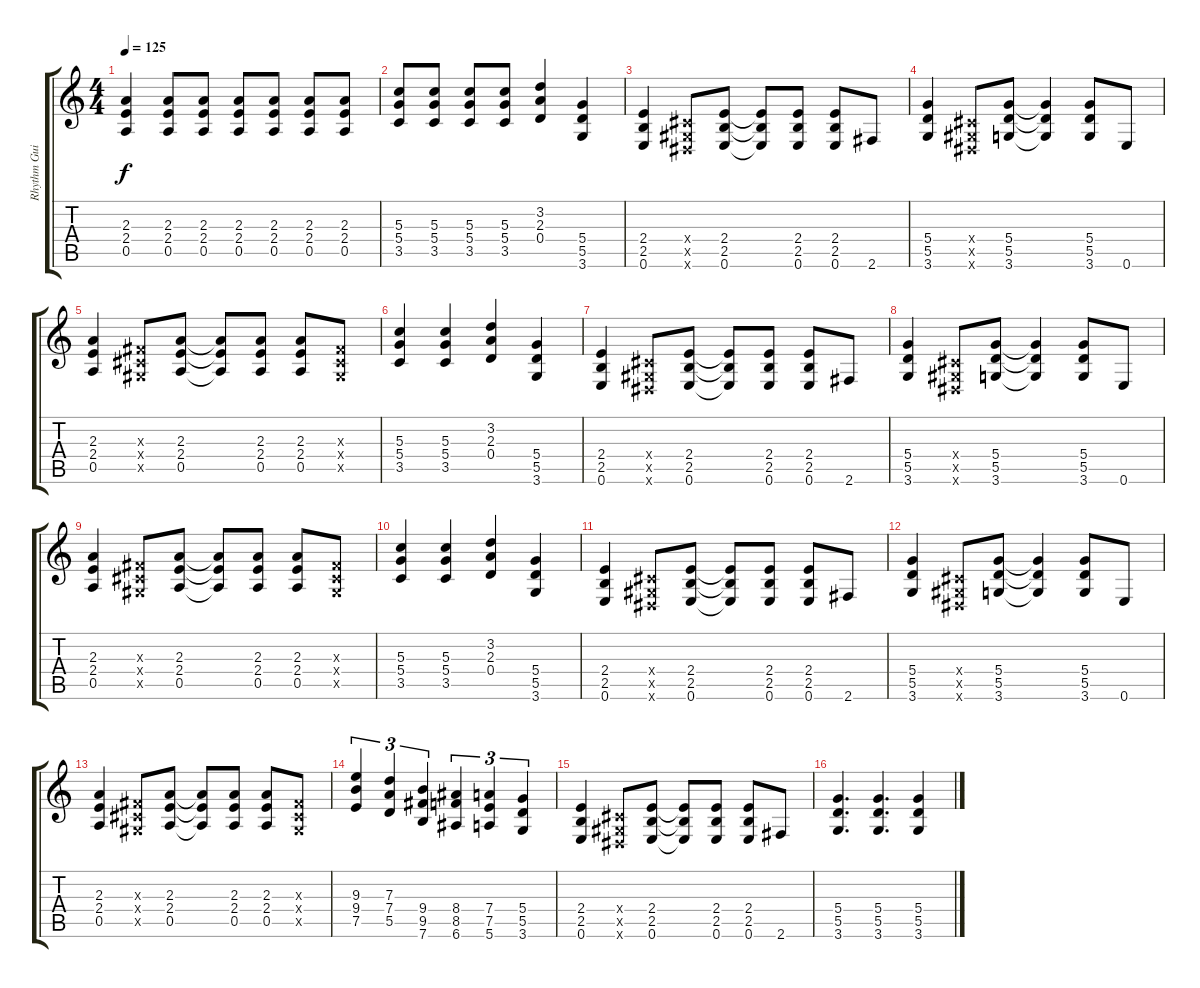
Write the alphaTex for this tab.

\track ("Rhythm Guitar" "Rhythm Gui") {instrument overdrivenguitar}
\staff {score tabs}
\tuning (E4 B3 G3 D3 A2 E2) {hide}
\ts (4 4)
\tempo 125
\clef g2
\ks c
(2.3 2.4 0.5).4{dy f} (2.3 2.4 0.5).8 (2.3 2.4 0.5).8 (2.3 2.4 0.5).8 (2.3 2.4 0.5).8 (2.3 2.4 0.5).8 (2.3 2.4 0.5).8 |
(5.3 5.4 3.5).8 (5.3 5.4 3.5).8 (5.3 5.4 3.5).8 (5.3 5.4 3.5).8 (3.2 2.3 0.4).4 (5.4 5.5 3.6).4 |
(2.4 2.5 0.6).4 (-1.4{x} -1.5{x} -1.6{x}).8 (2.4 2.5 0.6).8 (2.4{t} 2.5{t} 0.6{t}).8 (2.4 2.5 0.6).8 (2.4 2.5 0.6).8 2.6.8 |
(5.4 5.5 3.6).4 (-1.4{x} -1.5{x} -1.6{x}).8 (5.4 5.5 3.6).8 (5.4{t} 5.5{t} 3.6{t}).4 (5.4 5.5 3.6).8 0.6.8 |
(2.3 2.4 0.5).4 (-1.3{x} -1.4{x} -1.5{x}).8 (2.3 2.4 0.5).8 (2.3{t} 2.4{t} 0.5{t}).8 (2.3 2.4 0.5).8 (2.3 2.4 0.5).8 (-1.3{x} -1.4{x} -1.5{x}).8 |
(5.3 5.4 3.5).4 (5.3 5.4 3.5).4 (3.2 2.3 0.4).4 (5.4 5.5 3.6).4 |
(2.4 2.5 0.6).4 (-1.4{x} -1.5{x} -1.6{x}).8 (2.4 2.5 0.6).8 (2.4{t} 2.5{t} 0.6{t}).8 (2.4 2.5 0.6).8 (2.4 2.5 0.6).8 2.6.8 |
(5.4 5.5 3.6).4 (-1.4{x} -1.5{x} -1.6{x}).8 (5.4 5.5 3.6).8 (5.4{t} 5.5{t} 3.6{t}).4 (5.4 5.5 3.6).8 0.6.8 |
(2.3 2.4 0.5).4 (-1.3{x} -1.4{x} -1.5{x}).8 (2.3 2.4 0.5).8 (2.3{t} 2.4{t} 0.5{t}).8 (2.3 2.4 0.5).8 (2.3 2.4 0.5).8 (-1.3{x} -1.4{x} -1.5{x}).8 |
(5.3 5.4 3.5).4 (5.3 5.4 3.5).4 (3.2 2.3 0.4).4 (5.4 5.5 3.6).4 |
(2.4 2.5 0.6).4 (-1.4{x} -1.5{x} -1.6{x}).8 (2.4 2.5 0.6).8 (2.4{t} 2.5{t} 0.6{t}).8 (2.4 2.5 0.6).8 (2.4 2.5 0.6).8 2.6.8 |
(5.4 5.5 3.6).4 (-1.4{x} -1.5{x} -1.6{x}).8 (5.4 5.5 3.6).8 (5.4{t} 5.5{t} 3.6{t}).4 (5.4 5.5 3.6).8 0.6.8 |
(2.3 2.4 0.5).4 (-1.3{x} -1.4{x} -1.5{x}).8 (2.3 2.4 0.5).8 (2.3{t} 2.4{t} 0.5{t}).8 (2.3 2.4 0.5).8 (2.3 2.4 0.5).8 (-1.3{x} -1.4{x} -1.5{x}).8 |
(9.3 9.4 7.5).4{tu (3 2)} (7.3 7.4 5.5).4{tu (3 2)} (9.4 9.5 7.6).4{tu (3 2)} (8.4 8.5 6.6).4{tu (3 2)} (7.4 7.5 5.6).4{tu (3 2)} (5.4 5.5 3.6).4{tu (3 2)} |
(2.4 2.5 0.6).4 (-1.4{x} -1.5{x} -1.6{x}).8 (2.4 2.5 0.6).8 (2.4{t} 2.5{t} 0.6{t}).8 (2.4 2.5 0.6).8 (2.4 2.5 0.6).8 2.6.8 |
(5.4 5.5 3.6).4{d} (5.4 5.5 3.6).4{d} (5.4 5.5 3.6).4
